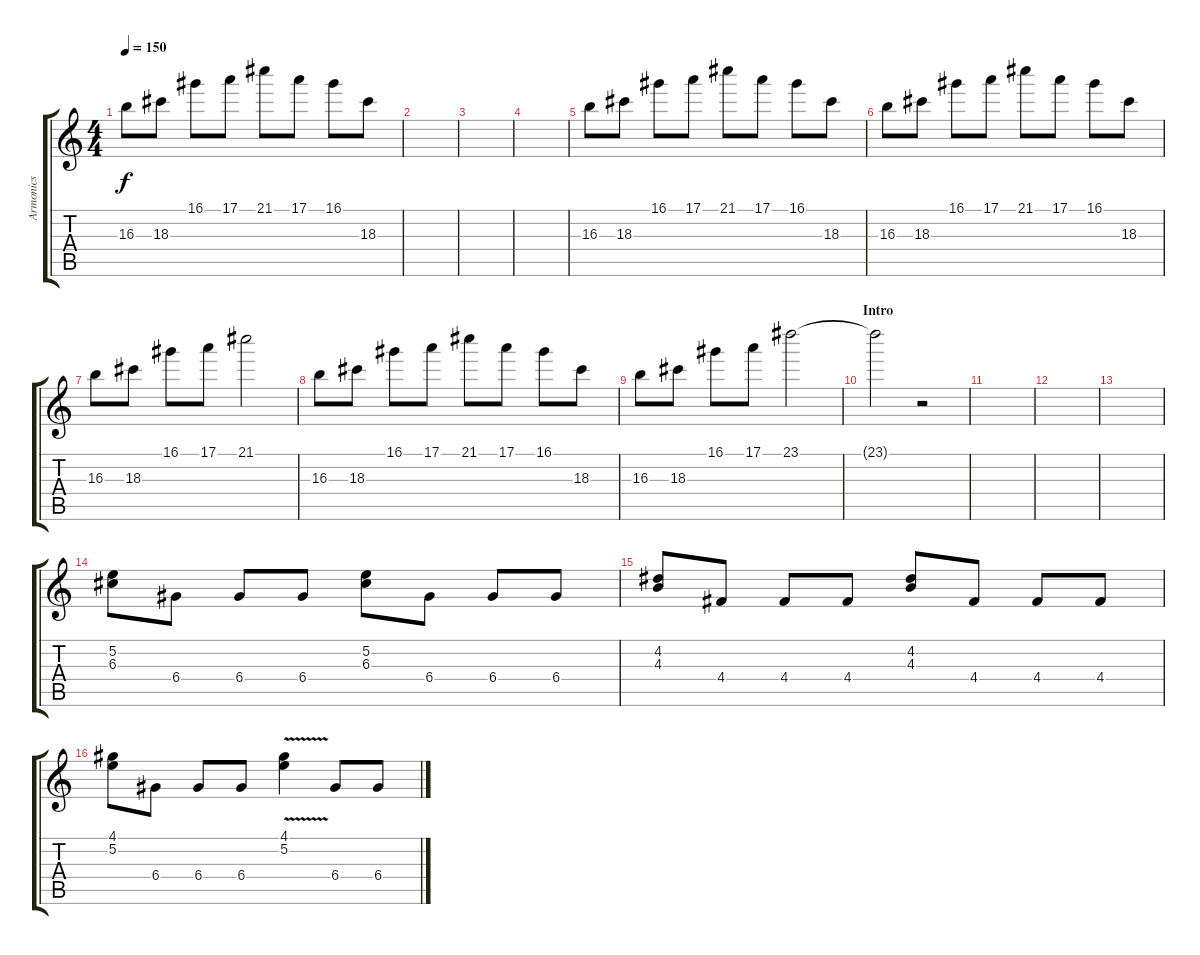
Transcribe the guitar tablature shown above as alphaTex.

\track ("Armonics" "Armonics") {instrument distortionguitar}
\staff {score tabs}
\tuning (E4 B3 G3 D3 A2 E2) {hide}
\ts (4 4)
\tempo 150
\clef g2
\ks c
16.3.8{dy f} 18.3.8 16.1.8 17.1.8 21.1.8 17.1.8 16.1.8 18.3.8 |
|
|
|
16.3.8 18.3.8 16.1.8 17.1.8 21.1.8 17.1.8 16.1.8 18.3.8 |
16.3.8 18.3.8 16.1.8 17.1.8 21.1.8 17.1.8 16.1.8 18.3.8 |
16.3.8 18.3.8 16.1.8 17.1.8 21.1.2 |
16.3.8 18.3.8 16.1.8 17.1.8 21.1.8 17.1.8 16.1.8 18.3.8 |
16.3.8 18.3.8 16.1.8 17.1.8 23.1.2 |
\section ("" "Intro")
23.1{t}.2 r.2 |
|
|
|
(5.2 6.3).8 6.4.8 6.4.8 6.4.8 (5.2 6.3).8 6.4.8 6.4.8 6.4.8 |
(4.2 4.3).8 4.4.8 4.4.8 4.4.8 (4.2 4.3).8 4.4.8 4.4.8 4.4.8 |
(4.1 5.2).8 6.4.8 6.4.8 6.4.8 (4.1{v} 5.2{v}).4 6.4.8 6.4.8
